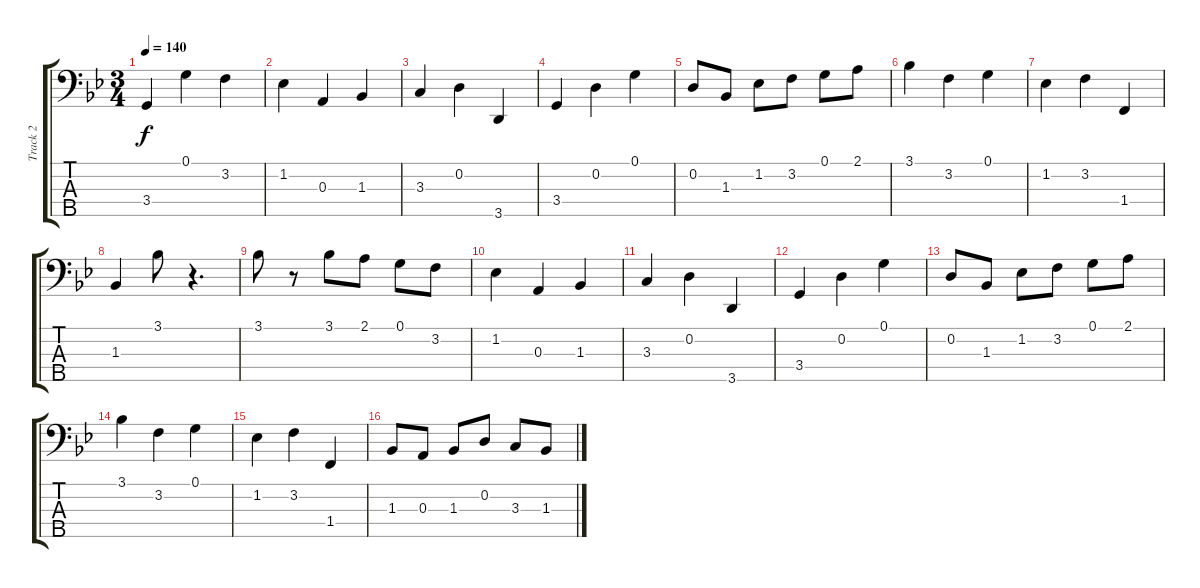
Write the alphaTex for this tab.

\track ("Track 2" "Track 2") {instrument electricbassfinger}
\staff {score tabs}
\tuning (G2 D2 A1 E1 B0) {hide}
\ts (3 4)
\tempo 140
\clef f4
\ks bb
3.4.4{dy f instrument electricbassfinger} 0.1.4 3.2.4 |
1.2.4 0.3.4 1.3.4 |
3.3.4 0.2.4 3.5.4 |
3.4.4 0.2.4 0.1.4 |
0.2.8 1.3.8 1.2.8 3.2.8 0.1.8 2.1.8 |
3.1.4 3.2.4 0.1.4 |
1.2.4 3.2.4 1.4.4 |
1.3.4 3.1.8 r.4{d} |
3.1.8 r.8 3.1.8 2.1.8 0.1.8 3.2.8 |
1.2.4 0.3.4 1.3.4 |
3.3.4 0.2.4 3.5.4 |
3.4.4 0.2.4 0.1.4 |
0.2.8 1.3.8 1.2.8 3.2.8 0.1.8 2.1.8 |
3.1.4 3.2.4 0.1.4 |
1.2.4 3.2.4 1.4.4 |
1.3.8 0.3.8 1.3.8 0.2.8 3.3.8 1.3.8
